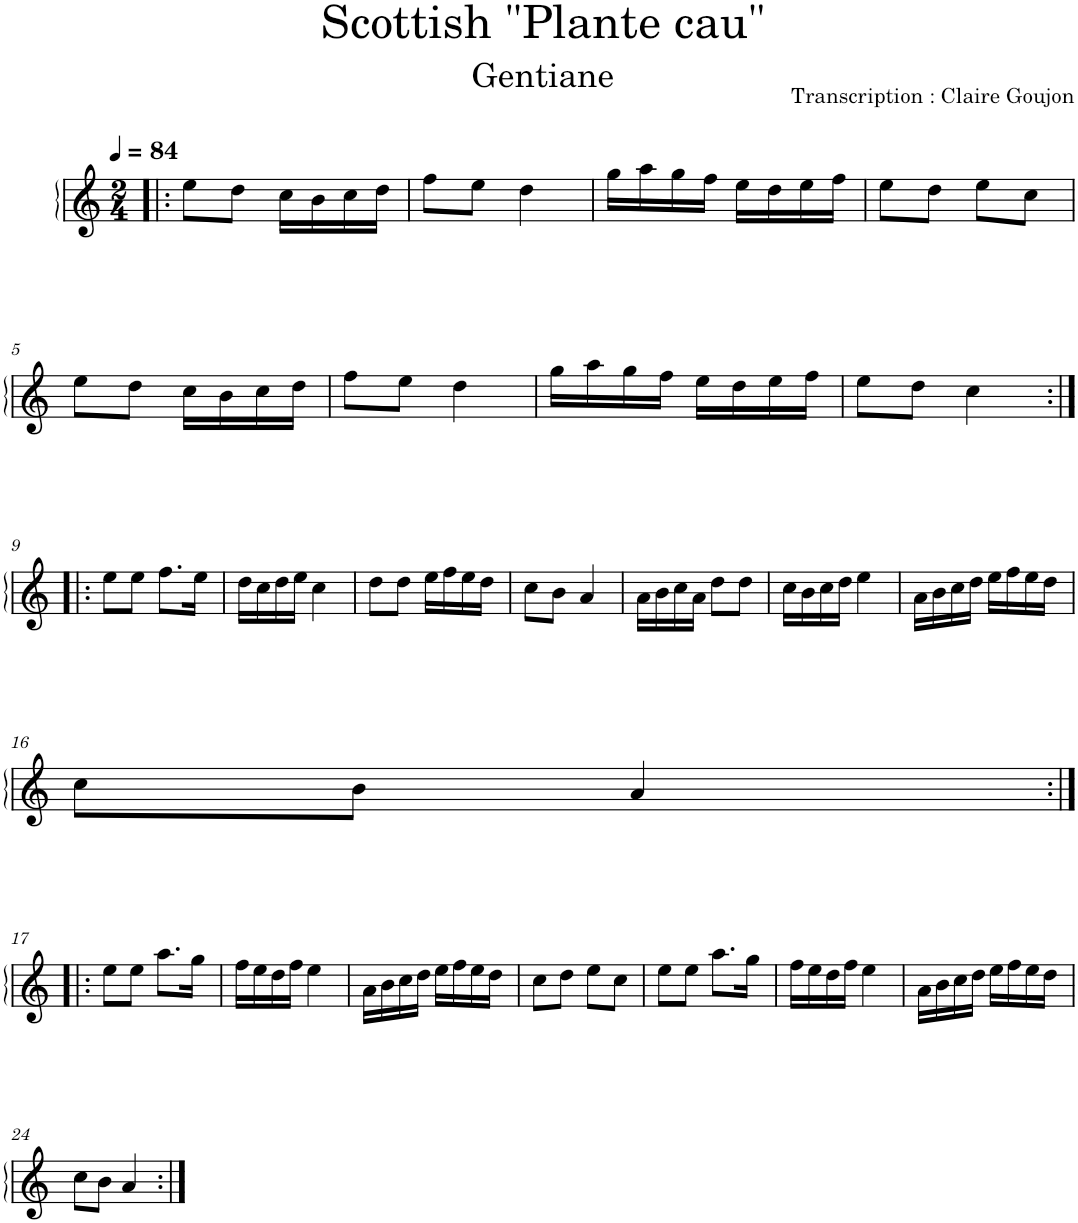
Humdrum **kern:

**kern
*part1
*staff1
*I"Violon
*I'Vln.
*clefG2
*k[]
*M2/4
*MM84
=1!|:
8ee\L
8dd\J
16cc\LL
16b\
16cc\
16dd\JJ
=2
8ff\L
8ee\J
4dd\
=3
16gg\LL
16aa\
16gg\
16ff\JJ
16ee\LL
16dd\
16ee\
16ff\JJ
=4
8ee\L
8dd\J
8ee\L
8cc\J
!!LO:LB:g=z
=5
8ee\L
8dd\J
16cc\LL
16b\
16cc\
16dd\JJ
=6
8ff\L
8ee\J
4dd\
=7
16gg\LL
16aa\
16gg\
16ff\JJ
16ee\LL
16dd\
16ee\
16ff\JJ
=8
8ee\L
8dd\J
4cc\
!!LO:LB:g=z
=9:|!|:
8ee\L
8ee\J
8.ff\L
16ee\Jk
=10
16dd\LL
16cc\
16dd\
16ee\JJ
4cc\
=11
8dd\L
8dd\J
16ee\LL
16ff\
16ee\
16dd\JJ
=12
8cc\L
8b\J
4a/
=13
16a\LL
16b\
16cc\
16a\JJ
8dd\L
8dd\J
=14
16cc\LL
16b\
16cc\
16dd\JJ
4ee\
=15
16a\LL
16b\
16cc\
16dd\JJ
16ee\LL
16ff\
16ee\
16dd\JJ
!!LO:LB:g=z
=16
8cc\L
8b\J
4a/
!!LO:LB:g=z
=17:|!|:
8ee\L
8ee\J
8.aa\L
16gg\Jk
=18
16ff\LL
16ee\
16dd\
16ff\JJ
4ee\
=19
16a\LL
16b\
16cc\
16dd\JJ
16ee\LL
16ff\
16ee\
16dd\JJ
=20
8cc\L
8dd\J
8ee\L
8cc\J
=21
8ee\L
8ee\J
8.aa\L
16gg\Jk
=22
16ff\LL
16ee\
16dd\
16ff\JJ
4ee\
=23
16a\LL
16b\
16cc\
16dd\JJ
16ee\LL
16ff\
16ee\
16dd\JJ
!!LO:LB:g=z
=24
8cc\L
8b\J
4a/
=:|!
*-
